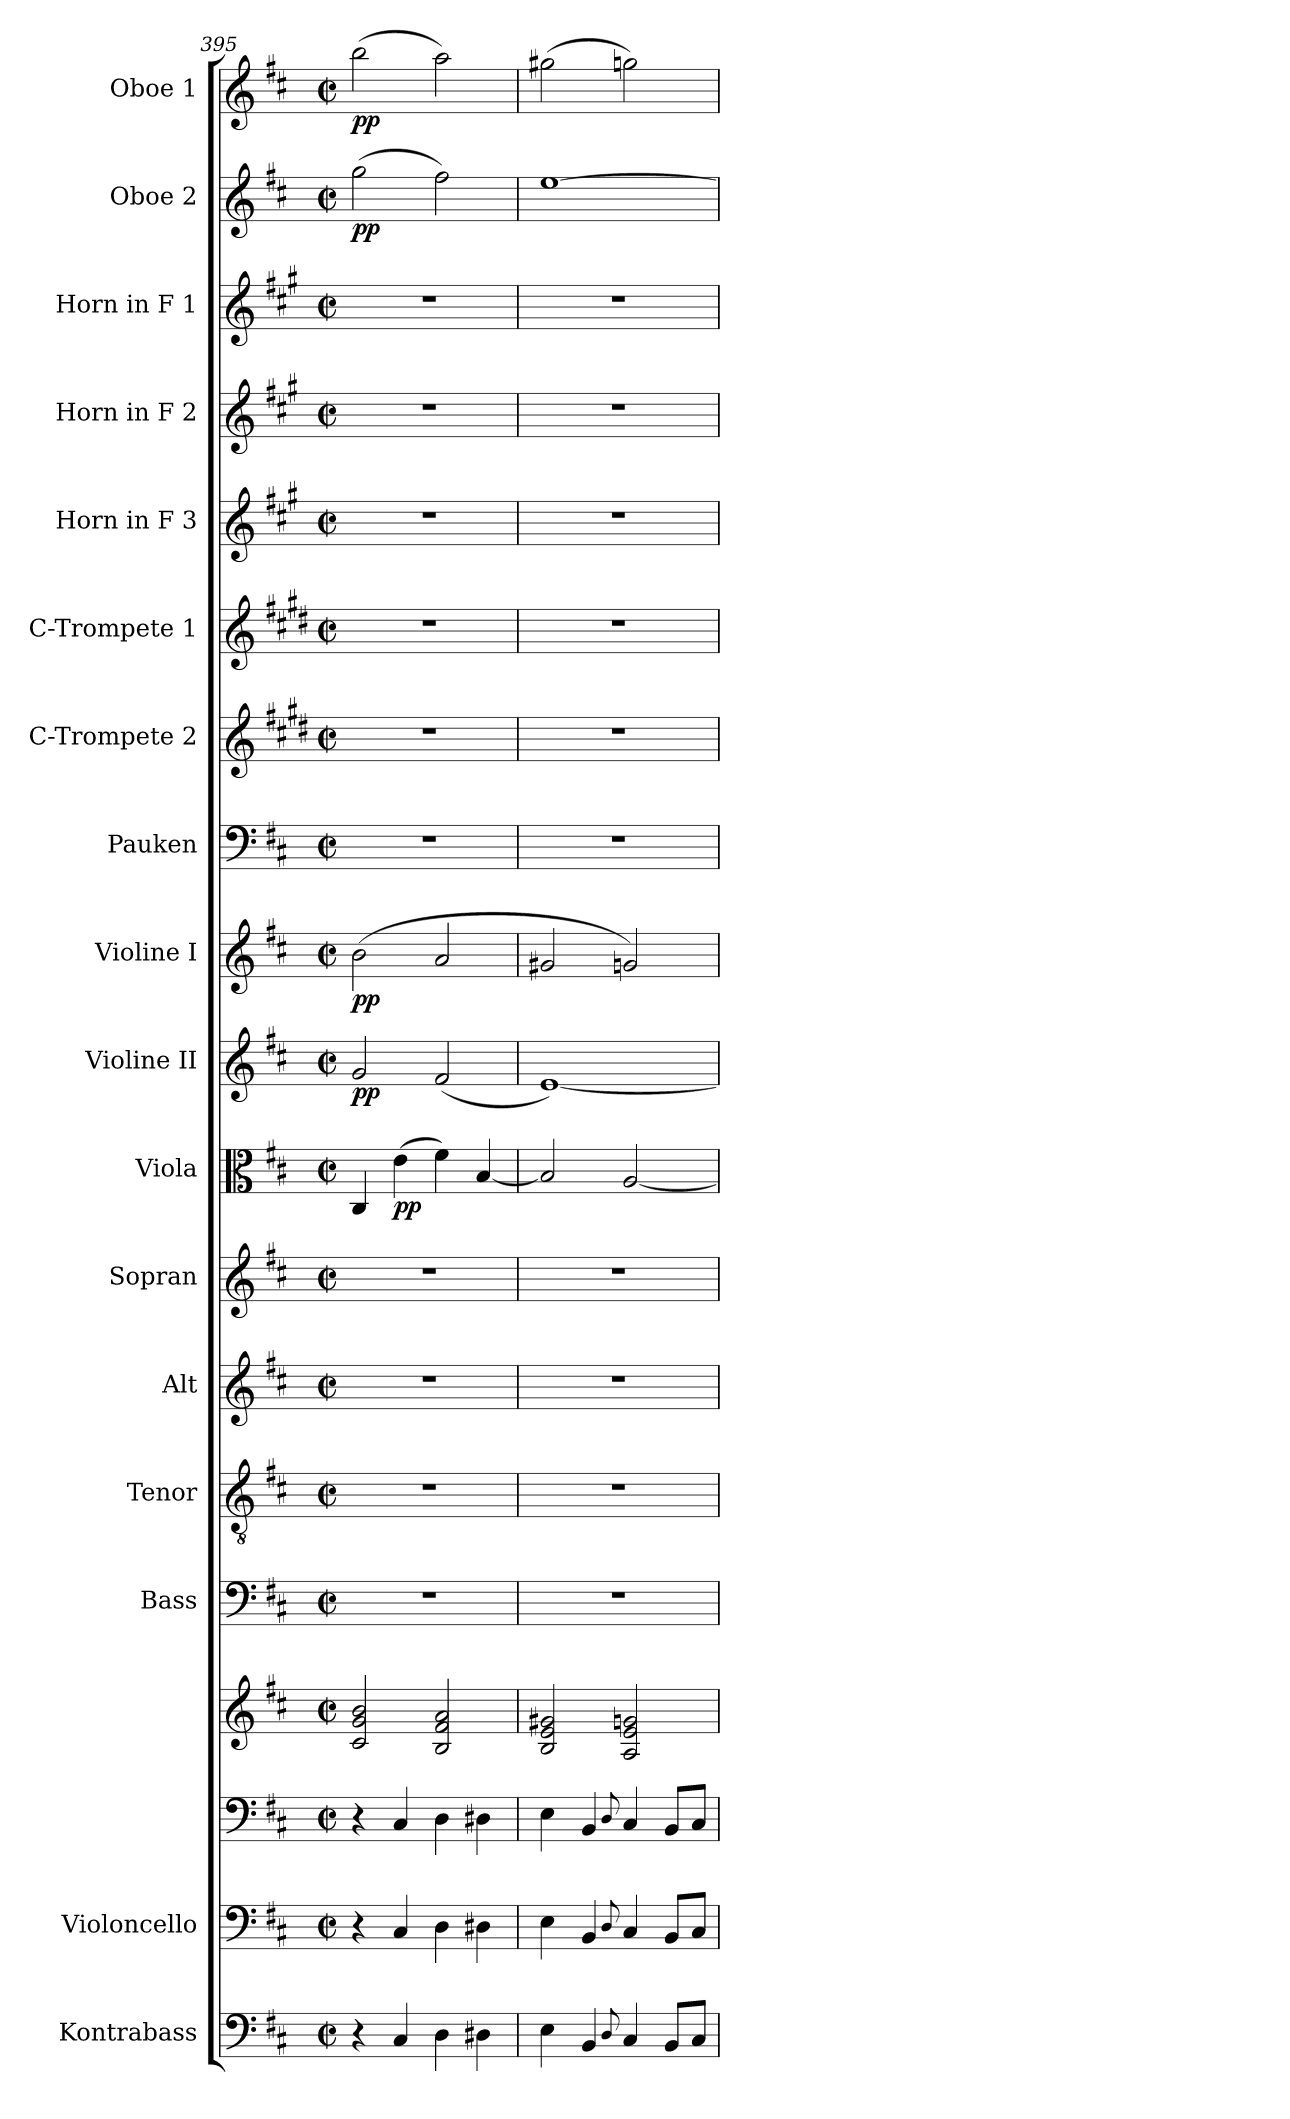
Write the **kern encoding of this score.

**kern	**kern	**kern	**kern	**kern	**kern	**kern	**kern	**kern	**dynam	**kern	**dynam	**kern	**dynam	**kern	**kern	**kern	**kern	**kern	**kern	**kern	**dynam	**kern	**dynam
*part18	*part17	*part16	*part16	*part15	*part14	*part13	*part12	*part11	*part11	*part10	*part10	*part9	*part9	*part8	*part7	*part6	*part5	*part4	*part3	*part2	*part2	*part1	*part1
*staff19	*staff18	*staff17	*staff16	*staff15	*staff14	*staff13	*staff12	*staff11	*staff11	*staff10	*staff10	*staff9	*staff9	*staff8	*staff7	*staff6	*staff5	*staff4	*staff3	*staff2	*staff2	*staff1	*staff1
*I"Kontrabass	*I"Violoncello	*	*	*I"Bass	*I"Tenor	*I"Alt	*I"Sopran	*I"Viola	*	*I"Violine II	*	*I"Violine I	*	*I"Pauken	*I"C-Trompete 2	*I"C-Trompete 1	*I"Horn in F 3	*I"Horn in F 2	*I"Horn in F 1	*I"Oboe 2	*	*I"Oboe 1	*
*I'Kb.	*I'Vc.	*	*	*I'B.	*I'T.	*I'A.	*I'S.	*I'Vla.	*	*I'Vl. II	*	*I'Vl. I	*	*I'Pk.	*I'C Trp. 2	*I'C Trp. 1	*	*	*	*I'Ob. 2	*	*I'Ob. 1	*
*clefF4	*clefF4	*clefF4	*clefG2	*clefF4	*clefGv2	*clefG2	*clefG2	*clefC3	*	*clefG2	*	*clefG2	*	*clefF4	*clefG2	*clefG2	*clefG2	*clefG2	*clefG2	*clefG2	*	*clefG2	*
*ITrd7c12	*	*	*	*	*	*	*	*	*	*	*	*	*	*	*ITrd1c2	*ITrd1c2	*ITrd4c7	*ITrd4c7	*ITrd4c7	*	*	*	*
*k[f#c#]	*k[f#c#]	*k[f#c#]	*k[f#c#]	*k[f#c#]	*k[f#c#]	*k[f#c#]	*k[f#c#]	*k[f#c#]	*	*k[f#c#]	*	*k[f#c#]	*	*k[f#c#]	*k[f#c#]	*k[f#c#]	*k[f#c#]	*k[f#c#]	*k[f#c#]	*k[f#c#]	*	*k[f#c#]	*
*D:	*D:	*D:	*D:	*D:	*D:	*D:	*D:	*D:	*	*D:	*	*D:	*	*D:	*D:	*D:	*D:	*D:	*D:	*D:	*	*D:	*
*M2/2	*M2/2	*M2/2	*M2/2	*M2/2	*M2/2	*M2/2	*M2/2	*M2/2	*	*M2/2	*	*M2/2	*	*M2/2	*M2/2	*M2/2	*M2/2	*M2/2	*M2/2	*M2/2	*	*M2/2	*
*met(c|)	*met(c|)	*met(c|)	*met(c|)	*met(c|)	*met(c|)	*met(c|)	*met(c|)	*met(c|)	*	*met(c|)	*	*met(c|)	*	*met(c|)	*met(c|)	*met(c|)	*met(c|)	*met(c|)	*met(c|)	*met(c|)	*	*met(c|)	*
=395	=395	=395	=395	=395	=395	=395	=395	=395	=395	=395	=395	=395	=395	=395	=395	=395	=395	=395	=395	=395	=395	=395	=395
!	!	!	!	!	!	!	!	!	!	!	!LO:DY:b	!	!LO:DY:b	!	!	!	!	!	!	!	!LO:DY:b	!	!LO:DY:b
4r	4r	4r	2c#/ 2g/ 2b/	1r	1r	1r	1r	4C#/	.	2g/	pp	(>2b\	pp	1r	1r	1r	1r	1r	1r	(>2gg\	pp	(>2bb\	pp
!	!	!	!	!	!	!	!	!	!LO:DY:b	!	!	!	!	!	!	!	!	!	!	!	!	!	!
4CC#/	4C#/	4C#/	.	.	.	.	.	(>4e\	pp	.	.	.	.	.	.	.	.	.	.	.	.	.	.
4DD\	4D\	4D\	2B/ 2f#/ 2a/	.	.	.	.	4f#\)	.	(<2f#/	.	2a/	.	.	.	.	.	.	.	2ff#\)	.	2aa\)	.
4DD#X\	4D#X\	4D#X\	.	.	.	.	.	[4B/	.	.	.	.	.	.	.	.	.	.	.	.	.	.	.
=396	=396	=396	=396	=396	=396	=396	=396	=396	=396	=396	=396	=396	=396	=396	=396	=396	=396	=396	=396	=396	=396	=396	=396
4EE\	4E\	4E\	2B/ 2e/ 2g#X/	1r	1r	1r	1r	2B/]	.	[1e)	.	2g#X/	.	1r	1r	1r	1r	1r	1r	[1ee	.	(>2gg#X\	.
4BBB/	4BB/	4BB/	.	.	.	.	.	.	.	.	.	.	.	.	.	.	.	.	.	.	.	.	.
8qqDD/	8qqD/	8qqD/	.	.	.	.	.	.	.	.	.	.	.	.	.	.	.	.	.	.	.	.	.
4CC#/	4C#/	4C#/	2A/ 2e/ 2gn/	.	.	.	.	[2A/	.	.	.	2gn/)	.	.	.	.	.	.	.	.	.	2ggn\)	.
8BBB/L	8BB/L	8BB/L	.	.	.	.	.	.	.	.	.	.	.	.	.	.	.	.	.	.	.	.	.
8CC#/J	8C#/J	8C#/J	.	.	.	.	.	.	.	.	.	.	.	.	.	.	.	.	.	.	.	.	.
=	=	=	=	=	=	=	=	=	=	=	=	=	=	=	=	=	=	=	=	=	=	=	=
*-	*-	*-	*-	*-	*-	*-	*-	*-	*-	*-	*-	*-	*-	*-	*-	*-	*-	*-	*-	*-	*-	*-	*-
